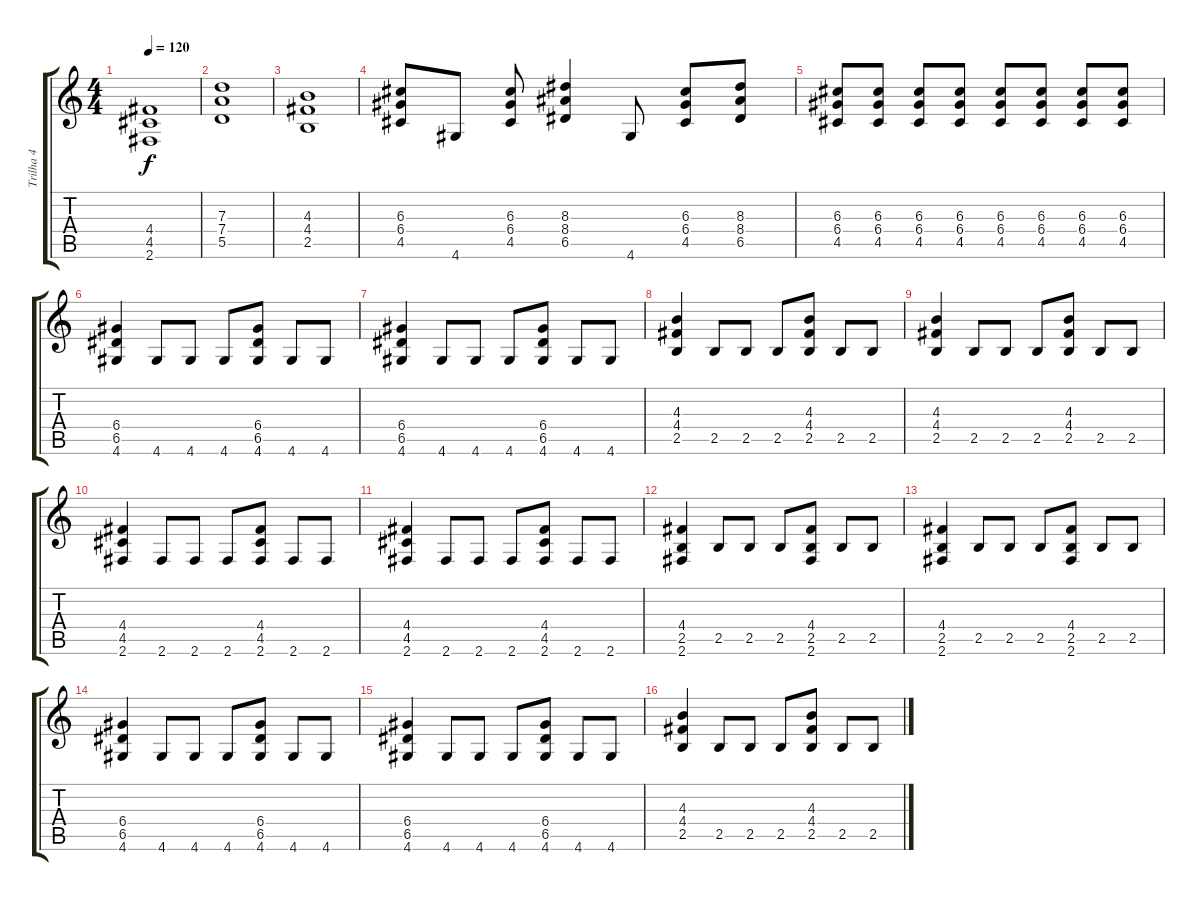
\track ("Trilha 4" "Trilha 4") {instrument distortionguitar}
\staff {score tabs}
\tuning (E4 B3 G3 D3 A2 E2) {hide}
\ts (4 4)
\tempo 120
\clef g2
\ks c
(4.4 4.5 2.6).1{dy f} |
(7.3 7.4 5.5).1 |
(4.3 4.4 2.5).1 |
(6.3 6.4 4.5).8 4.6.8 (6.3 6.4 4.5).8 (8.3 8.4 6.5).4 4.6.8 (6.3 6.4 4.5).8 (8.3 8.4 6.5).8 |
(6.3 6.4 4.5).8 (6.3 6.4 4.5).8 (6.3 6.4 4.5).8 (6.3 6.4 4.5).8 (6.3 6.4 4.5).8 (6.3 6.4 4.5).8 (6.3 6.4 4.5).8 (6.3 6.4 4.5).8 |
(6.4 6.5 4.6).4 4.6.8 4.6.8 4.6.8 (6.4 6.5 4.6).8 4.6.8 4.6.8 |
(6.4 6.5 4.6).4 4.6.8 4.6.8 4.6.8 (6.4 6.5 4.6).8 4.6.8 4.6.8 |
(4.3 4.4 2.5).4 2.5.8 2.5.8 2.5.8 (4.3 4.4 2.5).8 2.5.8 2.5.8 |
(4.3 4.4 2.5).4 2.5.8 2.5.8 2.5.8 (4.3 4.4 2.5).8 2.5.8 2.5.8 |
(4.4 4.5 2.6).4 2.6.8 2.6.8 2.6.8 (4.4 4.5 2.6).8 2.6.8 2.6.8 |
(4.4 4.5 2.6).4 2.6.8 2.6.8 2.6.8 (4.4 4.5 2.6).8 2.6.8 2.6.8 |
(4.4 2.5 2.6).4 2.5.8 2.5.8 2.5.8 (4.4 2.5 2.6).8 2.5.8 2.5.8 |
(4.4 2.5 2.6).4 2.5.8 2.5.8 2.5.8 (4.4 2.5 2.6).8 2.5.8 2.5.8 |
(6.4 6.5 4.6).4 4.6.8 4.6.8 4.6.8 (6.4 6.5 4.6).8 4.6.8 4.6.8 |
(6.4 6.5 4.6).4 4.6.8 4.6.8 4.6.8 (6.4 6.5 4.6).8 4.6.8 4.6.8 |
(4.3 4.4 2.5).4 2.5.8 2.5.8 2.5.8 (4.3 4.4 2.5).8 2.5.8 2.5.8
